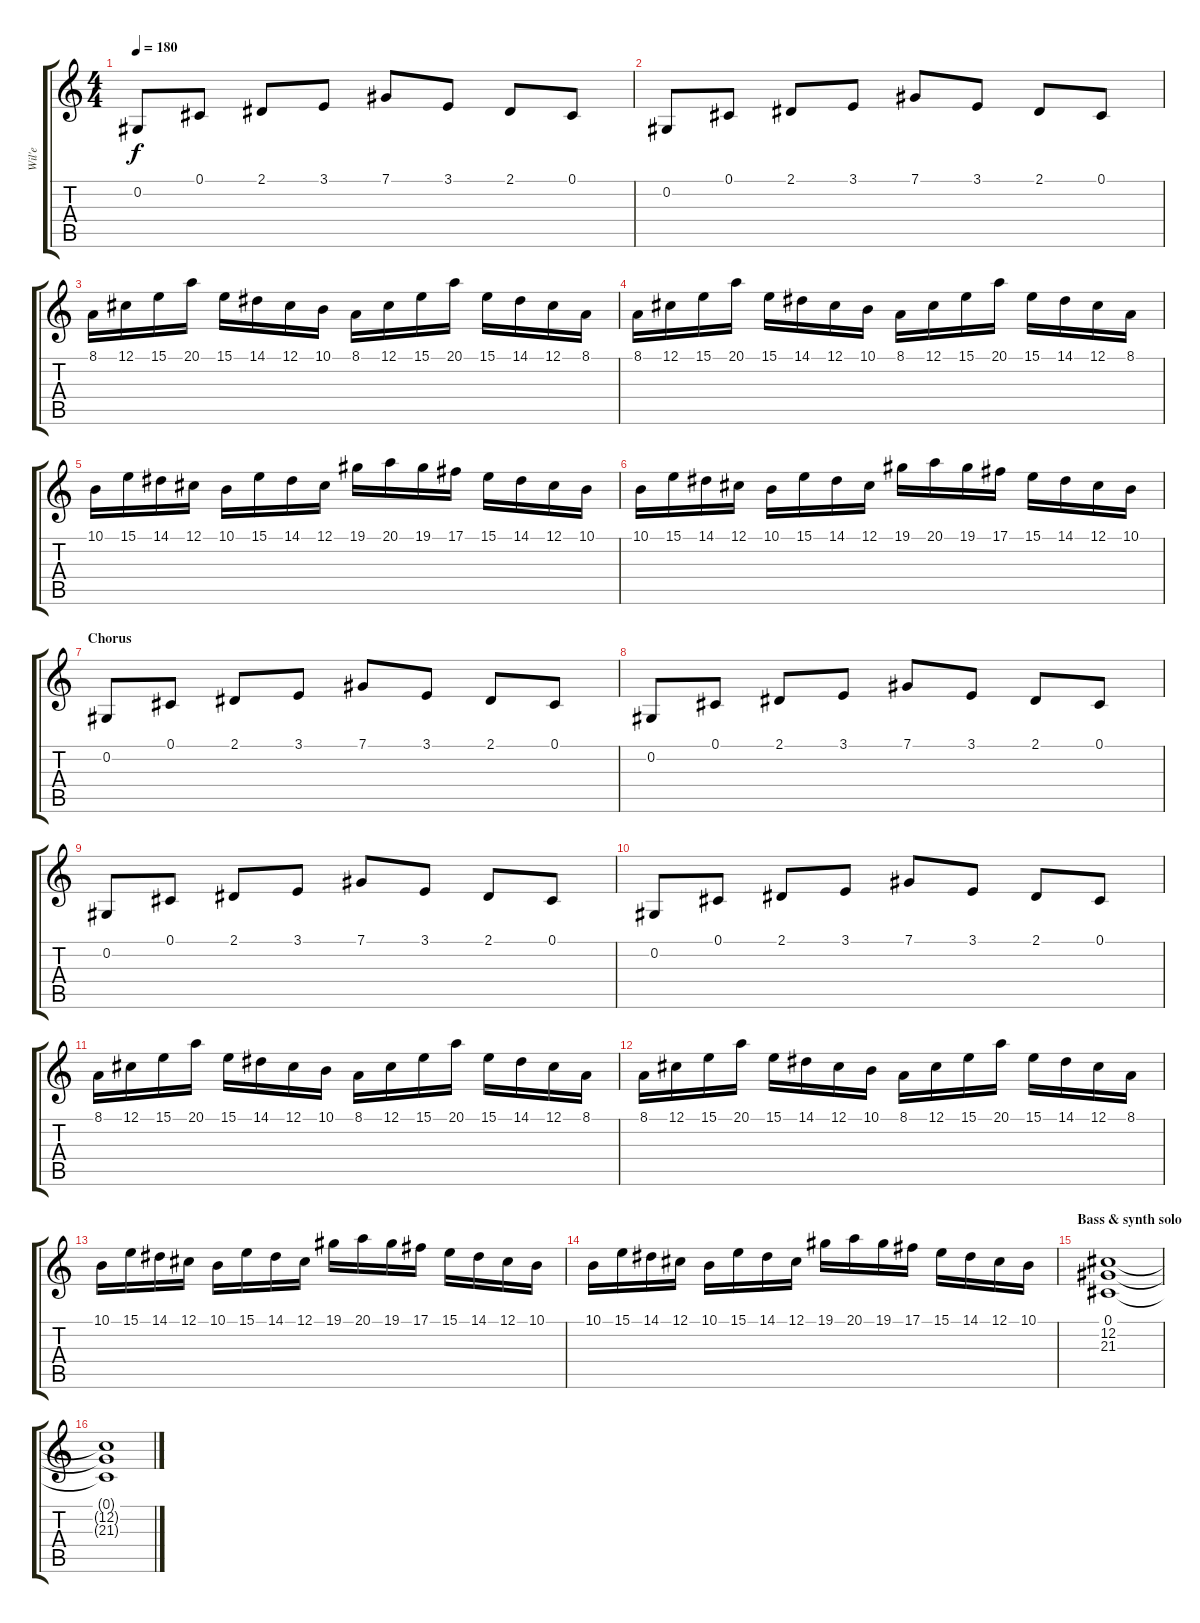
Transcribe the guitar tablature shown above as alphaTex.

\track ("Wil'e" "Wil'e") {instrument stringensemble1}
\staff {score tabs}
\tuning (Db4 Ab3 E3 B2 Gb2 Db2) {hide}
\ts (4 4)
\tempo 180
\clef g2
\ks c
0.2.8{dy f} 0.1.8 2.1.8 3.1.8 7.1.8 3.1.8 2.1.8 0.1.8 |
0.2.8 0.1.8 2.1.8 3.1.8 7.1.8 3.1.8 2.1.8 0.1.8 |
8.1.16 12.1.16 15.1.16 20.1.16 15.1.16 14.1.16 12.1.16 10.1.16 8.1.16 12.1.16 15.1.16 20.1.16 15.1.16 14.1.16 12.1.16 8.1.16 |
8.1.16 12.1.16 15.1.16 20.1.16 15.1.16 14.1.16 12.1.16 10.1.16 8.1.16 12.1.16 15.1.16 20.1.16 15.1.16 14.1.16 12.1.16 8.1.16 |
10.1.16 15.1.16 14.1.16 12.1.16 10.1.16 15.1.16 14.1.16 12.1.16 19.1.16 20.1.16 19.1.16 17.1.16 15.1.16 14.1.16 12.1.16 10.1.16 |
10.1.16 15.1.16 14.1.16 12.1.16 10.1.16 15.1.16 14.1.16 12.1.16 19.1.16 20.1.16 19.1.16 17.1.16 15.1.16 14.1.16 12.1.16 10.1.16 |
\section ("" "Chorus")
0.2.8 0.1.8 2.1.8 3.1.8 7.1.8 3.1.8 2.1.8 0.1.8 |
0.2.8 0.1.8 2.1.8 3.1.8 7.1.8 3.1.8 2.1.8 0.1.8 |
0.2.8 0.1.8 2.1.8 3.1.8 7.1.8 3.1.8 2.1.8 0.1.8 |
0.2.8 0.1.8 2.1.8 3.1.8 7.1.8 3.1.8 2.1.8 0.1.8 |
8.1.16 12.1.16 15.1.16 20.1.16 15.1.16 14.1.16 12.1.16 10.1.16 8.1.16 12.1.16 15.1.16 20.1.16 15.1.16 14.1.16 12.1.16 8.1.16 |
8.1.16 12.1.16 15.1.16 20.1.16 15.1.16 14.1.16 12.1.16 10.1.16 8.1.16 12.1.16 15.1.16 20.1.16 15.1.16 14.1.16 12.1.16 8.1.16 |
10.1.16 15.1.16 14.1.16 12.1.16 10.1.16 15.1.16 14.1.16 12.1.16 19.1.16 20.1.16 19.1.16 17.1.16 15.1.16 14.1.16 12.1.16 10.1.16 |
10.1.16 15.1.16 14.1.16 12.1.16 10.1.16 15.1.16 14.1.16 12.1.16 19.1.16 20.1.16 19.1.16 17.1.16 15.1.16 14.1.16 12.1.16 10.1.16 |
\section ("" "Bass & synth solo")
(0.1 12.2 21.3).1 |
(0.1{t} 12.2{t} 21.3{t}).1
